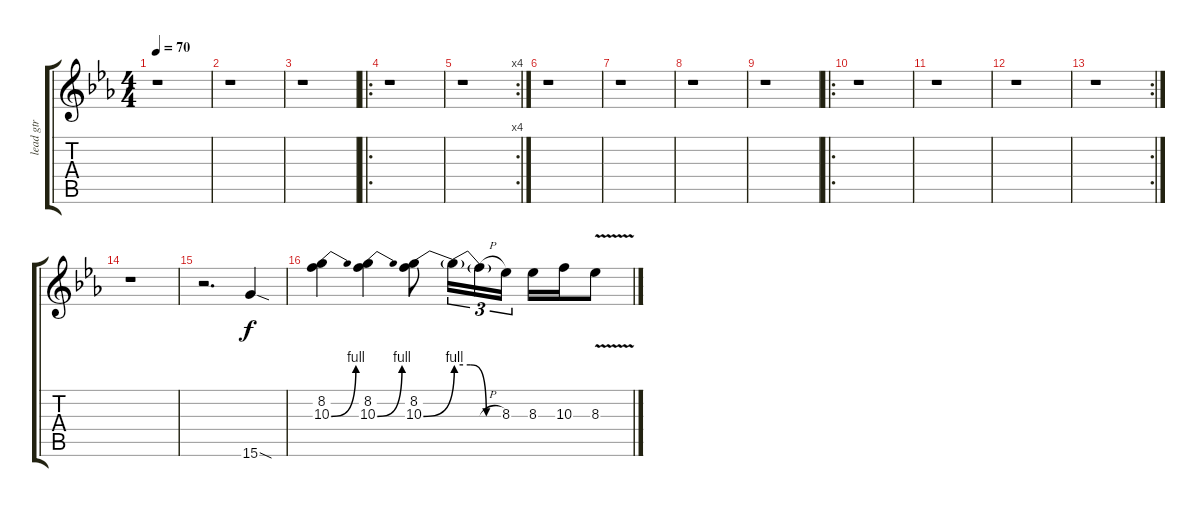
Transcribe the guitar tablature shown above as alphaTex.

\track ("lead gtr" "lead gtr") {instrument distortionguitar}
\staff {score tabs}
\tuning (E4 B3 G3 D3 A2 E2) {hide}
\ts (4 4)
\tempo 70
\clef g2
\ks eb
r.1{dy f} |
r.1 |
r.1 |
\ro
r.1 |
\rc 4
r.1 |
r.1 |
r.1 |
r.1 |
r.1 |
\ro
r.1 |
r.1 |
r.1 |
\rc 2
r.1 |
r.1 |
r.2{d} 15.6{sod}.4 |
(8.2 10.3{be (bend 0 0 60 4)}).4 (8.2 10.3{be (bend 0 0 60 4)}).4 (8.2 10.3{be (bend 0 0 60 4)}).8 10.3{be (custom 0 4 20 4 40 0 60 0) t}.16{tu (3 2)} 10.3{h t}.16{tu (3 2)} 8.3.16{tu (3 2)} 8.3.16 10.3.16 8.3{v}.8
